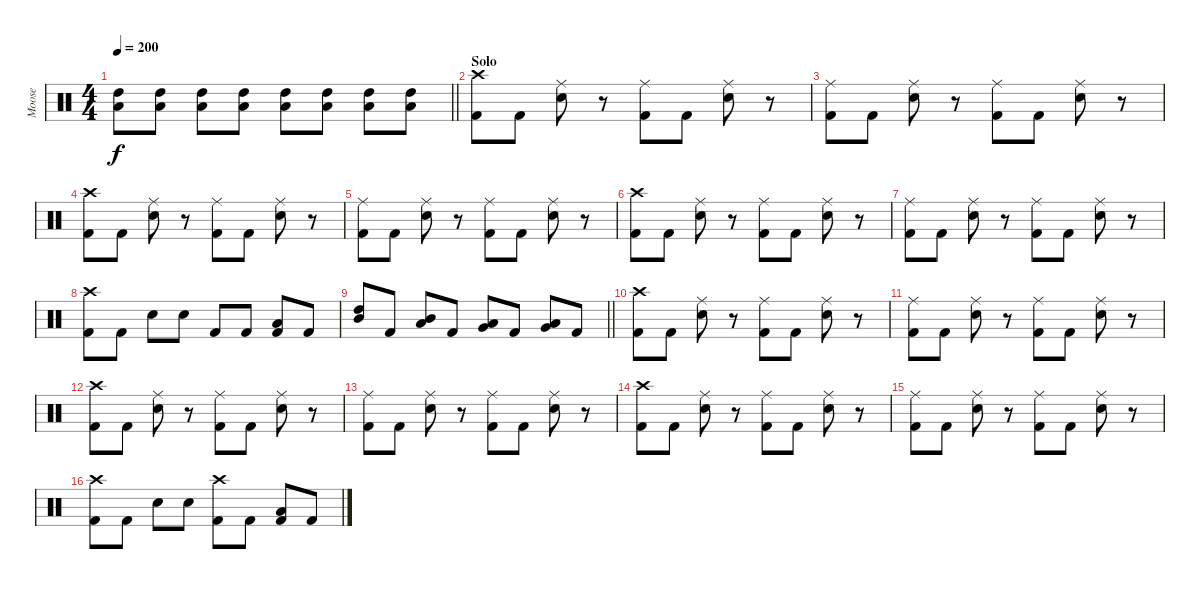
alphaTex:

\track ("Moose" "Moose") {instrument percussion}
\staff {score}
\articulation defaults
\ts (4 4)
\tempo 200
\clef neutral
\barLineRight lightlight
\ks c
("High Tom (hit)" "Low Tom (hit)").8{dy f} ("High Tom (hit)" "Low Tom (hit)").8 ("High Tom (hit)" "Low Tom (hit)").8 ("High Tom (hit)" "Low Tom (hit)").8 ("High Tom (hit)" "Low Tom (hit)").8 ("High Tom (hit)" "Low Tom (hit)").8 ("High Tom (hit)" "Low Tom (hit)").8 ("High Tom (hit)" "Low Tom (hit)").8 |
\section ("" "Solo")
("Crash high (hit)" "Kick (hit) 2").8 "Kick (hit) 2".8 ("Electric Snare (hit)" "Ride (middle)").8 r.8 ("Kick (hit) 2" "Ride (middle)").8 "Kick (hit) 2".8 ("Electric Snare (hit)" "Ride (middle)").8 r.8 |
("Kick (hit) 2" "Ride (middle)").8 "Kick (hit) 2".8 ("Electric Snare (hit)" "Ride (middle)").8 r.8 ("Kick (hit) 2" "Ride (middle)").8 "Kick (hit) 2".8 ("Electric Snare (hit)" "Ride (middle)").8 r.8 |
("Crash high (hit)" "Kick (hit) 2").8 "Kick (hit) 2".8 ("Electric Snare (hit)" "Ride (middle)").8 r.8 ("Kick (hit) 2" "Ride (middle)").8 "Kick (hit) 2".8 ("Electric Snare (hit)" "Ride (middle)").8 r.8 |
("Kick (hit) 2" "Ride (middle)").8 "Kick (hit) 2".8 ("Electric Snare (hit)" "Ride (middle)").8 r.8 ("Kick (hit) 2" "Ride (middle)").8 "Kick (hit) 2".8 ("Electric Snare (hit)" "Ride (middle)").8 r.8 |
("Crash high (hit)" "Kick (hit) 2").8 "Kick (hit) 2".8 ("Electric Snare (hit)" "Ride (middle)").8 r.8 ("Kick (hit) 2" "Ride (middle)").8 "Kick (hit) 2".8 ("Electric Snare (hit)" "Ride (middle)").8 r.8 |
("Kick (hit) 2" "Ride (middle)").8 "Kick (hit) 2".8 ("Electric Snare (hit)" "Ride (middle)").8 r.8 ("Kick (hit) 2" "Ride (middle)").8 "Kick (hit) 2".8 ("Electric Snare (hit)" "Ride (middle)").8 r.8 |
("Crash high (hit)" "Kick (hit) 2").8 "Kick (hit) 2".8 "Electric Snare (hit)".8 "Electric Snare (hit)".8 "Kick (hit) 2".8 "Kick (hit) 2".8 ("Low Tom (hit)" "Kick (hit) 2").8 "Kick (hit) 2".8 |
\barLineRight lightlight
("High Tom (hit)" "Mid Tom (hit)").8 "Kick (hit) 2".8 ("Mid Tom (hit)" "Low Tom (hit)").8 "Kick (hit) 2".8 ("Low Tom (hit)" "Very Low Tom (hit)").8 "Kick (hit) 2".8 ("Very Low Tom (hit)" "Low Floor Tom (hit)").8 "Kick (hit) 2".8 |
("Crash high (hit)" "Kick (hit) 2").8 "Kick (hit) 2".8 ("Electric Snare (hit)" "Ride (middle)").8 r.8 ("Kick (hit) 2" "Ride (middle)").8 "Kick (hit) 2".8 ("Electric Snare (hit)" "Ride (middle)").8 r.8 |
("Kick (hit) 2" "Ride (middle)").8 "Kick (hit) 2".8 ("Electric Snare (hit)" "Ride (middle)").8 r.8 ("Kick (hit) 2" "Ride (middle)").8 "Kick (hit) 2".8 ("Electric Snare (hit)" "Ride (middle)").8 r.8 |
("Crash high (hit)" "Kick (hit) 2").8 "Kick (hit) 2".8 ("Electric Snare (hit)" "Ride (middle)").8 r.8 ("Kick (hit) 2" "Ride (middle)").8 "Kick (hit) 2".8 ("Electric Snare (hit)" "Ride (middle)").8 r.8 |
("Kick (hit) 2" "Ride (middle)").8 "Kick (hit) 2".8 ("Electric Snare (hit)" "Ride (middle)").8 r.8 ("Kick (hit) 2" "Ride (middle)").8 "Kick (hit) 2".8 ("Electric Snare (hit)" "Ride (middle)").8 r.8 |
("Crash high (hit)" "Kick (hit) 2").8 "Kick (hit) 2".8 ("Electric Snare (hit)" "Ride (middle)").8 r.8 ("Kick (hit) 2" "Ride (middle)").8 "Kick (hit) 2".8 ("Electric Snare (hit)" "Ride (middle)").8 r.8 |
("Kick (hit) 2" "Ride (middle)").8 "Kick (hit) 2".8 ("Electric Snare (hit)" "Ride (middle)").8 r.8 ("Kick (hit) 2" "Ride (middle)").8 "Kick (hit) 2".8 ("Electric Snare (hit)" "Ride (middle)").8 r.8 |
("Crash high (hit)" "Kick (hit) 2").8 "Kick (hit) 2".8 "Electric Snare (hit)".8 "Electric Snare (hit)".8 ("Crash high (hit)" "Kick (hit) 2").8 "Kick (hit) 2".8 ("Low Tom (hit)" "Kick (hit) 2").8 "Kick (hit) 2".8
